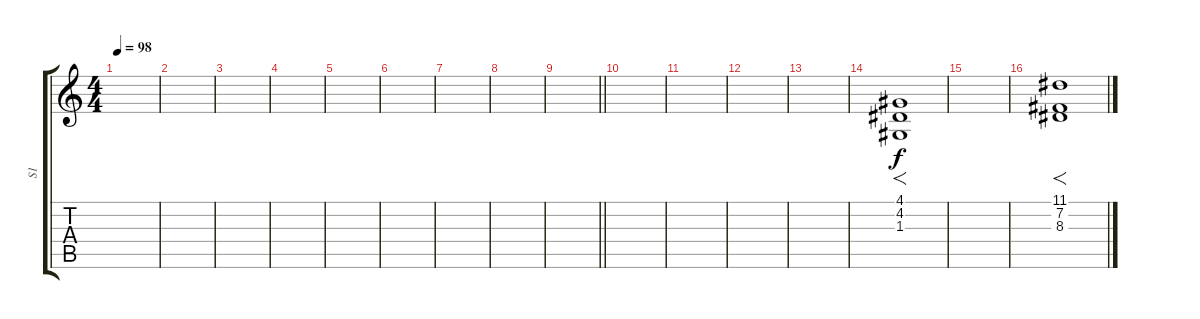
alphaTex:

\track ("S1" "S1") {instrument fx6goblins}
\staff {score tabs}
\tuning (E4 B3 G3 D3 A2 E2) {hide}
\ts (4 4)
\tempo 98
\clef g2
\ks c
|
|
|
|
|
|
|
|
\barLineRight lightlight
|
|
|
|
|
(4.1 4.2 1.3).1{f} |
|
(11.1 7.2 8.3).1{f}
